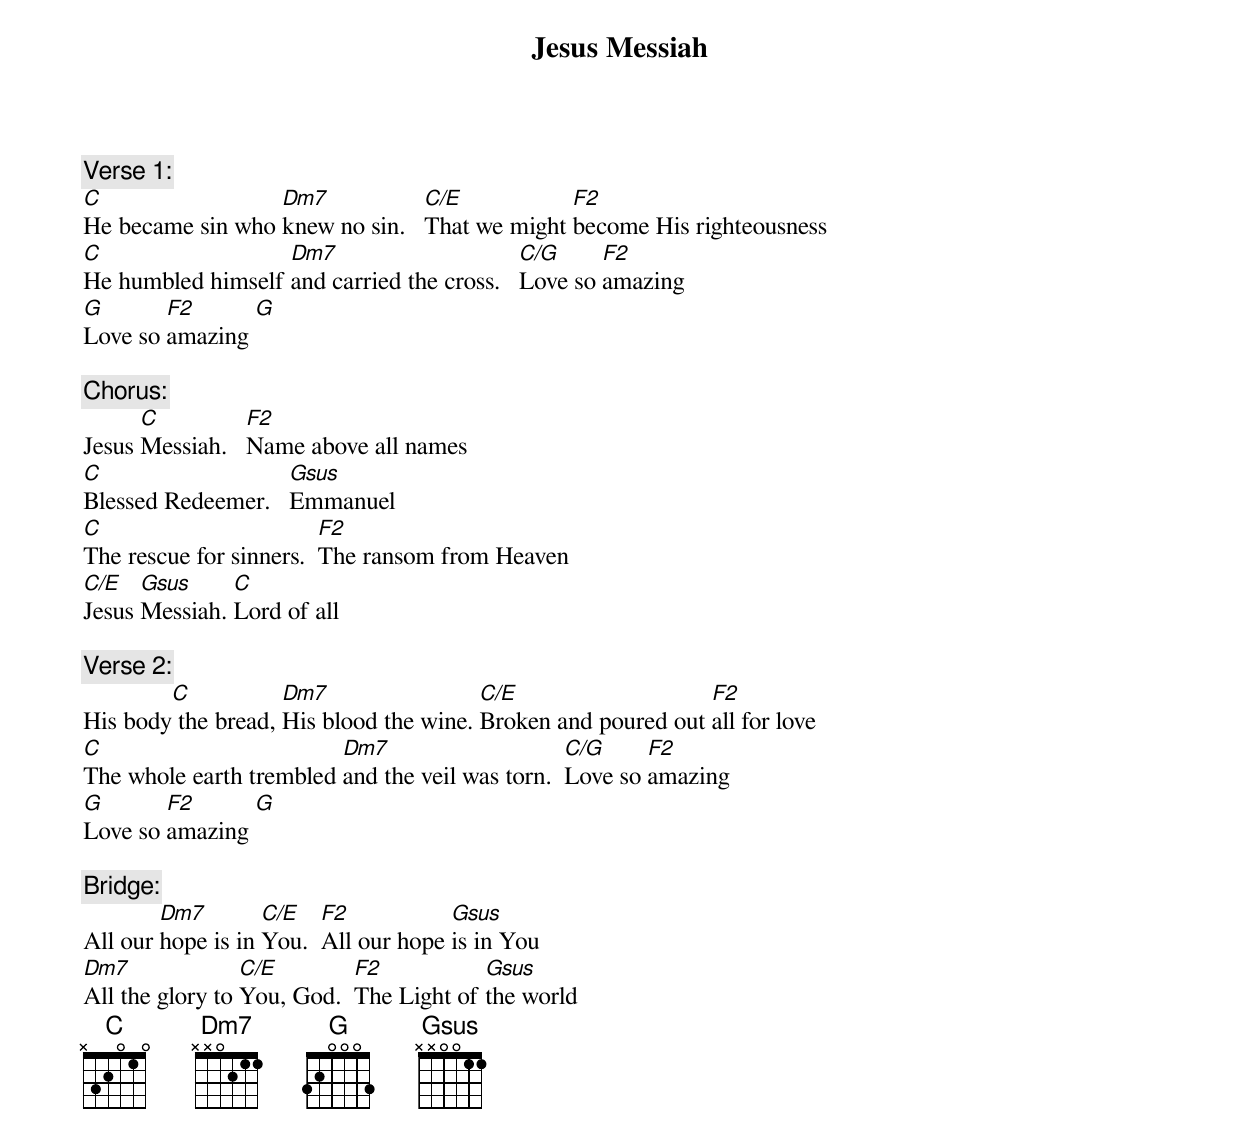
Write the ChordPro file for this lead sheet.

{title: Jesus Messiah}
{subtitle: }
{c: Verse 1: }
[C]He became sin who [Dm7]knew no sin.   [C/E]That we might [F2]become His righteousness
[C]He humbled himself [Dm7]and carried the cross.   [C/G]Love so [F2]amazing
[G]Love so [F2]amazing [G]

{c: Chorus: }
Jesus [C]Messiah.   [F2]Name above all names
[C]Blessed Redeemer.   [Gsus]Emmanuel
[C]The rescue for sinners.  [F2]The ransom from Heaven
[C/E]Jesus [Gsus]Messiah. [C]Lord of all

{c: Verse 2: }
His body[C] the bread, [Dm7]His blood the wine. [C/E]Broken and poured out [F2]all for love
[C]The whole earth trembled [Dm7]and the veil was torn.  [C/G]Love so [F2]amazing
[G]Love so [F2]amazing [G]

{c: Bridge: }
All our [Dm7]hope is in [C/E]You.  [F2]All our hope [Gsus]is in You
[Dm7]All the glory to [C/E]You, God.  [F2]The Light of [Gsus]the world
